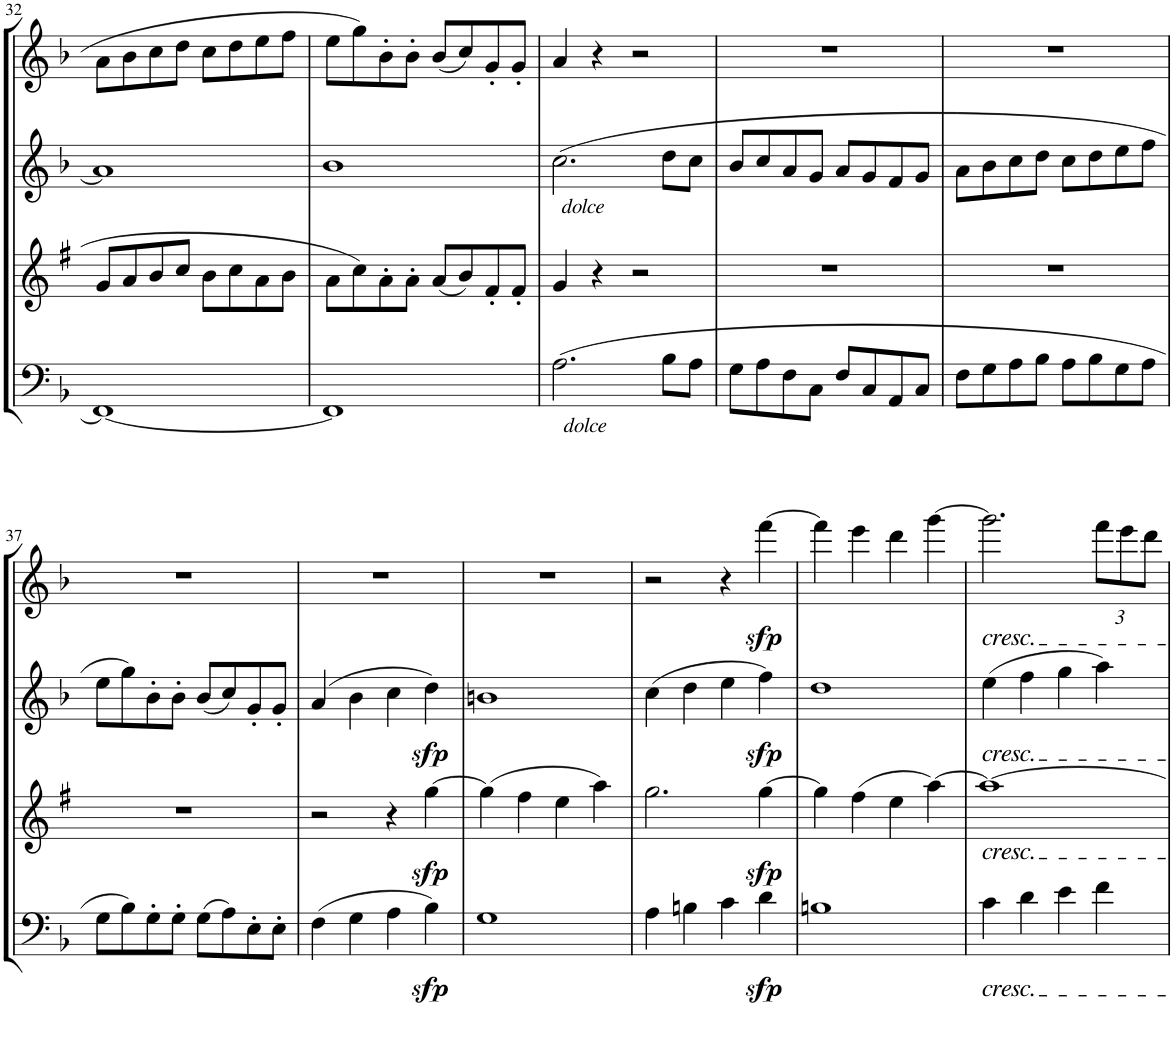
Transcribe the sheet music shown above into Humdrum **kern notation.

**kern	**dynam	**kern	**dynam	**kern	**dynam	**kern	**dynam
*part4	*part4	*part3	*part3	*part2	*part2	*part1	*part1
*staff4	*staff4	*staff3	*staff3	*staff2	*staff2	*staff1	*staff1
*I"Bassoon	*	*I"Bb Clarinet	*	*I"Oboe	*	*I"Flute	*
*I'Bsn	*	*I'Cl	*	*I'Ob	*	*I'Fl	*
!!LO:PB:g=z
*clefF4	*	*clefG2	*	*clefG2	*	*clefG2	*
*	*	*Trd1c2	*	*	*	*	*
*k[b-]	*	*k[f#]	*	*k[b-]	*	*k[b-]	*
*M4/4	*	*M4/4	*	*M4/4	*	*M4/4	*
*met(c)	*	*met(c)	*	*met(c)	*	*met(c)	*
=32	=32	=32	=32	=32	=32	=32	=32
1FF_	.	8g/L	.	1a]	.	8a\L	.
.	.	8a/	.	.	.	8b-\	.
.	.	8b/	.	.	.	8cc\	.
.	.	8cc/J	.	.	.	8dd\J	.
.	.	8b\L	.	.	.	8cc\L	.
.	.	8cc\	.	.	.	8dd\	.
.	.	8a\	.	.	.	8ee\	.
.	.	8b\J	.	.	.	8ff\J	.
=33	=33	=33	=33	=33	=33	=33	=33
1FF]	.	8a\L	.	1b-	.	8ee\L	.
.	.	8cc\	.	.	.	8gg\	.
.	.	8a'\	.	.	.	8b-'\	.
.	.	8a'\J	.	.	.	8b-'\J	.
.	.	(8a/L	.	.	.	(8b-/L	.
.	.	8b/)	.	.	.	8cc/)	.
.	.	8f#'/	.	.	.	8g'/	.
.	.	8f#'/J	.	.	.	8g'/J	.
=34	=34	=34	=34	=34	=34	=34	=34
!	!LO:DY:b	!	!	!	!LO:DY:b	!	!
(2.A\	other-dynamics	4g/	.	(2.cc\	other-dynamics	4a/	.
.	.	4r	.	.	.	4r	.
.	.	2r	.	.	.	2r	.
8B-\L	.	.	.	8dd\L	.	.	.
8A\J	.	.	.	8cc\J	.	.	.
=35	=35	=35	=35	=35	=35	=35	=35
8G\L	.	1r	.	8b-/L	.	1r	.
8A\	.	.	.	8cc/	.	.	.
8F\	.	.	.	8a/	.	.	.
8C\J	.	.	.	8g/J	.	.	.
8F/L	.	.	.	8a/L	.	.	.
8C/	.	.	.	8g/	.	.	.
8AA/	.	.	.	8f/	.	.	.
8C/J	.	.	.	8g/J	.	.	.
=36	=36	=36	=36	=36	=36	=36	=36
8F\L	.	1r	.	8a\L	.	1r	.
8G\	.	.	.	8b-\	.	.	.
8A\	.	.	.	8cc\	.	.	.
8B-\J	.	.	.	8dd\J	.	.	.
8A\L	.	.	.	8cc\L	.	.	.
8B-\	.	.	.	8dd\	.	.	.
8G\	.	.	.	8ee\	.	.	.
8A\J	.	.	.	8ff\J	.	.	.
!!LO:LB:g=z
=37	=37	=37	=37	=37	=37	=37	=37
8G\L	.	1r	.	8ee\L	.	1r	.
8B-\)	.	.	.	8gg\)	.	.	.
8G'\	.	.	.	8b-'\	.	.	.
8G'\J	.	.	.	8b-'\J	.	.	.
(8G\L	.	.	.	(8b-/L	.	.	.
8A\)	.	.	.	8cc/)	.	.	.
8E'\	.	.	.	8g'/	.	.	.
8E'\J	.	.	.	8g'/J	.	.	.
=38	=38	=38	=38	=38	=38	=38	=38
(4F\	.	2r	.	(4a/	.	1r	.
4G\	.	.	.	4b-\	.	.	.
4A\	.	4r	.	4cc\	.	.	.
!	!LO:DY:b	!	!LO:DY:b	!	!LO:DY:b	!	!
4B-\)	sfp	[4gg\	sfp	4dd\)	sfp	.	.
=39	=39	=39	=39	=39	=39	=39	=39
1G	.	(4gg\]	.	1bn	.	1r	.
.	.	4ff#\	.	.	.	.	.
.	.	4ee\	.	.	.	.	.
.	.	4aa\)	.	.	.	.	.
=40	=40	=40	=40	=40	=40	=40	=40
4A\	.	2.gg\	.	(4cc\	.	2r	.
4Bn\	.	.	.	4dd\	.	.	.
4c\	.	.	.	4ee\	.	4r	.
!	!LO:DY:b	!	!LO:DY:b	!	!LO:DY:b	!	!LO:DY:b
4d\	sfp	[4gg\	sfp	4ff\)	sfp	[4fff\	sfp
=41	=41	=41	=41	=41	=41	=41	=41
1Bn	.	4gg\]	.	1dd	.	4fff\]	.
.	.	(4ff#\	.	.	.	4eee\	.
.	.	4ee\	.	.	.	4ddd\	.
.	.	[4aa\)	.	.	.	[4ggg\	.
=42	=42	=42	=42	=42	=42	=42	=42
!	!	!	!	!	!	!LO:TX:b:i:t=cresc.	!
!	!	!	!	!LO:TX:b:i:t=cresc.	!	!	!
!	!	!LO:TX:b:i:t=cresc.	!	!	!	!	!
!LO:TX:b:i:t=cresc.	!	!	!	!	!	!	!
4c\	.	1aa_	.	(4ee\	.	2.ggg\]	.
4d\	.	.	.	4ff\	.	.	.
4e\	.	.	.	4gg\	.	.	.
*	*	*	*	*	*	*Xbrackettup	*
4f\	.	.	.	4aa\)	.	12fff\L	.
.	.	.	.	.	.	12eee\	.
.	.	.	.	.	.	12ddd\J	.
=	=	=	=	=	=	=	=
*-	*-	*-	*-	*-	*-	*-	*-
